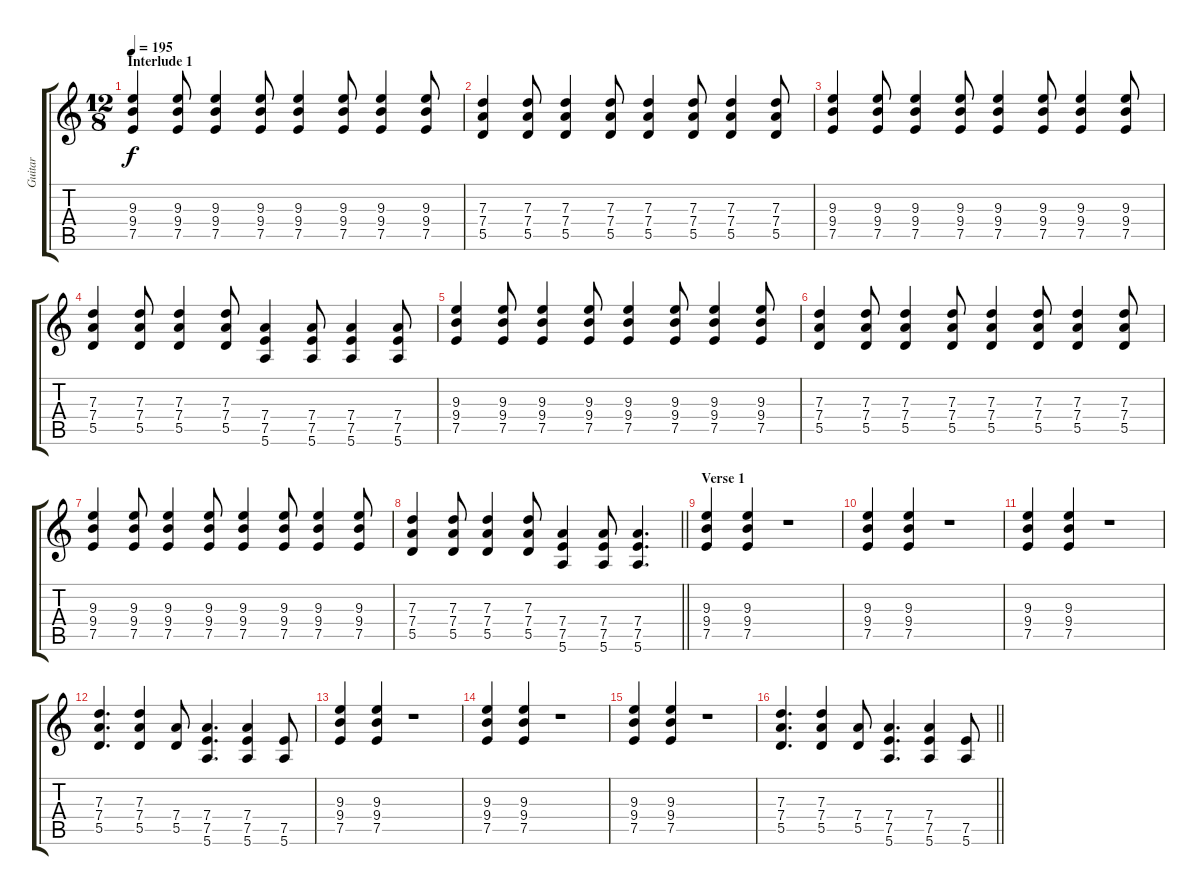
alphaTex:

\track ("Guitar" "Guitar") {instrument distortionguitar}
\staff {score tabs}
\tuning (E4 B3 G3 D3 A2 E2) {hide}
\ts (12 8)
\section ("" "Interlude 1")
\tempo 195
\clef g2
\ks c
(9.3 9.4 7.5).4{dy f} (9.3 9.4 7.5).8 (9.3 9.4 7.5).4 (9.3 9.4 7.5).8 (9.3 9.4 7.5).4 (9.3 9.4 7.5).8 (9.3 9.4 7.5).4 (9.3 9.4 7.5).8 |
(7.3 7.4 5.5).4 (7.3 7.4 5.5).8 (7.3 7.4 5.5).4 (7.3 7.4 5.5).8 (7.3 7.4 5.5).4 (7.3 7.4 5.5).8 (7.3 7.4 5.5).4 (7.3 7.4 5.5).8 |
(9.3 9.4 7.5).4 (9.3 9.4 7.5).8 (9.3 9.4 7.5).4 (9.3 9.4 7.5).8 (9.3 9.4 7.5).4 (9.3 9.4 7.5).8 (9.3 9.4 7.5).4 (9.3 9.4 7.5).8 |
(7.3 7.4 5.5).4 (7.3 7.4 5.5).8 (7.3 7.4 5.5).4 (7.3 7.4 5.5).8 (7.4 7.5 5.6).4 (7.4 7.5 5.6).8 (7.4 7.5 5.6).4 (7.4 7.5 5.6).8 |
(9.3 9.4 7.5).4 (9.3 9.4 7.5).8 (9.3 9.4 7.5).4 (9.3 9.4 7.5).8 (9.3 9.4 7.5).4 (9.3 9.4 7.5).8 (9.3 9.4 7.5).4 (9.3 9.4 7.5).8 |
(7.3 7.4 5.5).4 (7.3 7.4 5.5).8 (7.3 7.4 5.5).4 (7.3 7.4 5.5).8 (7.3 7.4 5.5).4 (7.3 7.4 5.5).8 (7.3 7.4 5.5).4 (7.3 7.4 5.5).8 |
(9.3 9.4 7.5).4 (9.3 9.4 7.5).8 (9.3 9.4 7.5).4 (9.3 9.4 7.5).8 (9.3 9.4 7.5).4 (9.3 9.4 7.5).8 (9.3 9.4 7.5).4 (9.3 9.4 7.5).8 |
\barLineRight lightlight
(7.3 7.4 5.5).4 (7.3 7.4 5.5).8 (7.3 7.4 5.5).4 (7.3 7.4 5.5).8 (7.4 7.5 5.6).4 (7.4 7.5 5.6).8 (7.4 7.5 5.6).4{d} |
\section ("" "Verse 1")
(9.3 9.4 7.5).4 (9.3 9.4 7.5).4 r.1 |
(9.3 9.4 7.5).4 (9.3 9.4 7.5).4 r.1 |
(9.3 9.4 7.5).4 (9.3 9.4 7.5).4 r.1 |
(7.3 7.4 5.5).4{d} (7.3 7.4 5.5).4 (7.4 5.5).8 (7.4 7.5 5.6).4{d} (7.4 7.5 5.6).4 (7.5 5.6).8 |
(9.3 9.4 7.5).4 (9.3 9.4 7.5).4 r.1 |
(9.3 9.4 7.5).4 (9.3 9.4 7.5).4 r.1 |
(9.3 9.4 7.5).4 (9.3 9.4 7.5).4 r.1 |
\barLineRight lightlight
(7.3 7.4 5.5).4{d} (7.3 7.4 5.5).4 (7.4 5.5).8 (7.4 7.5 5.6).4{d} (7.4 7.5 5.6).4 (7.5 5.6).8
